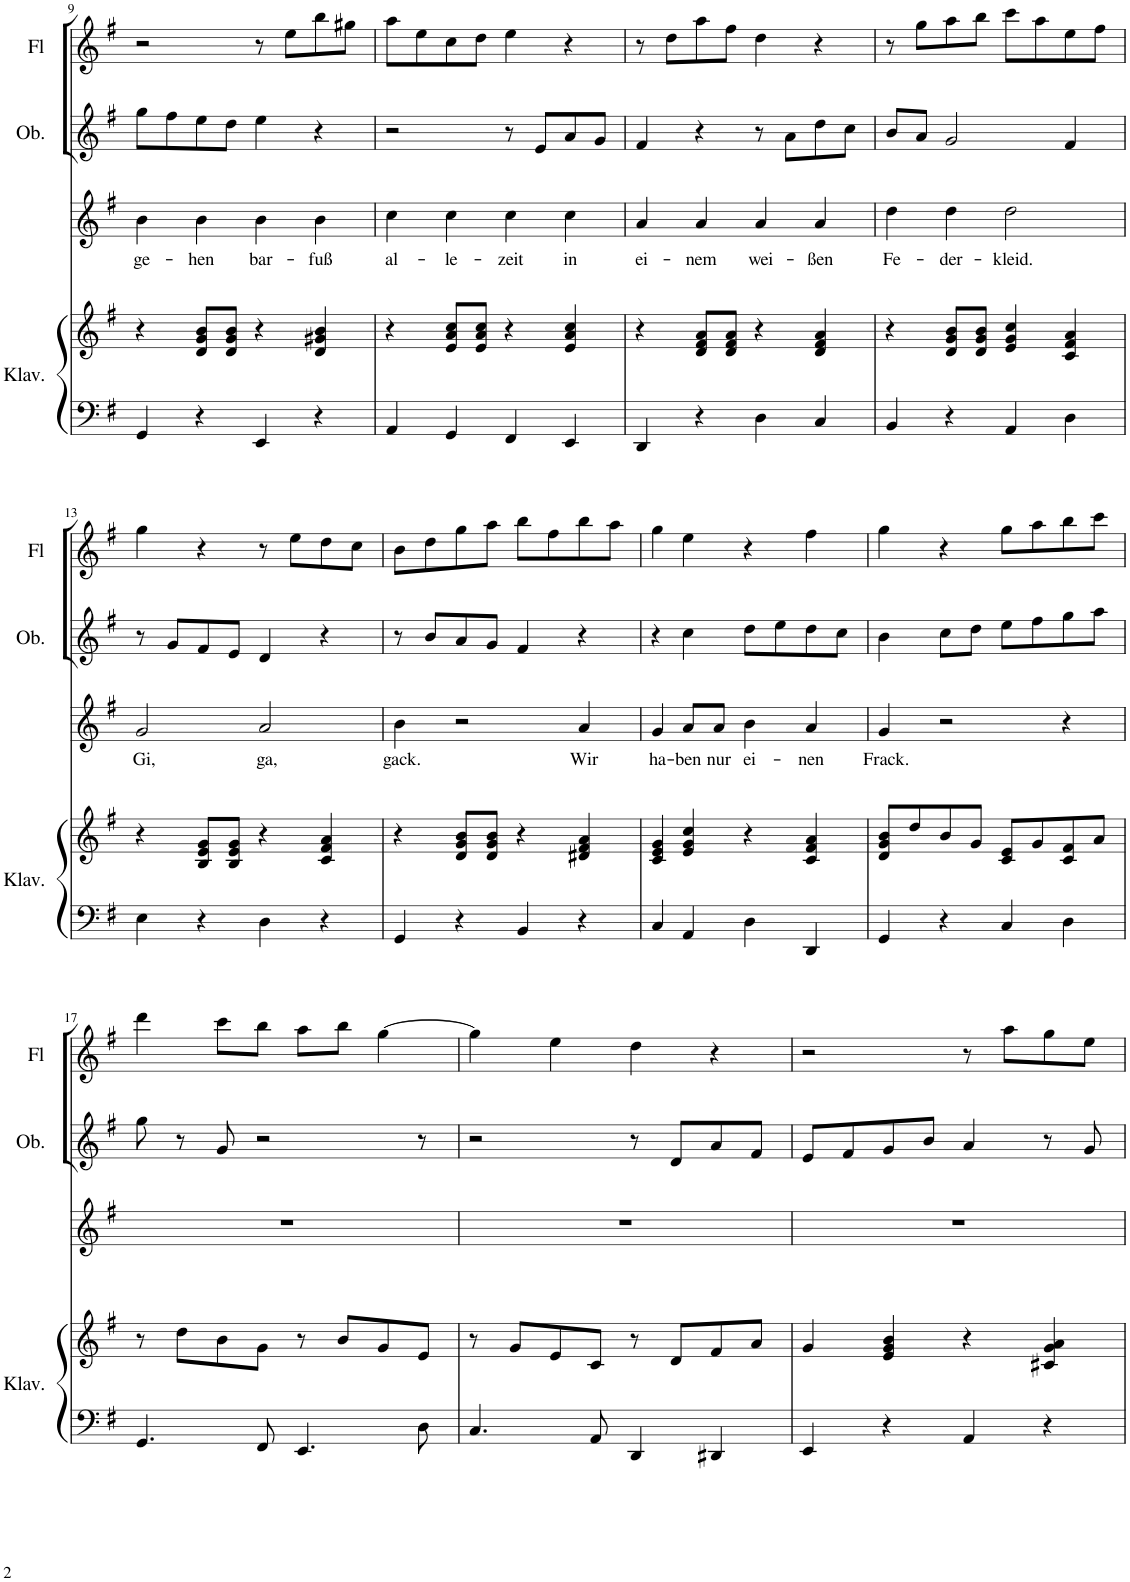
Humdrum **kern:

**kern	**kern	**kern	**text	**kern	**kern
*part4	*part4	*part3	*part3	*part2	*part1
*staff5	*staff4	*staff3	*staff3	*staff2	*staff1
*I"Klavier	*	*I"Melodie	*	*I"Oboe	*I"Flöte
*I'Klav.	*	*	*	*I'Ob.	*I'Fl
!!LO:PB:g=z
*clefF4	*clefG2	*clefG2	*	*clefG2	*clefG2
*k[f#]	*k[f#]	*k[f#]	*	*k[f#]	*k[f#]
*M2/2	*M2/2	*M2/2	*	*M2/2	*M2/2
*met(c|)	*met(c|)	*met(c|)	*	*met(c|)	*met(c|)
=9	=9	=9	=9	=9	=9
!	!	!	!LO:LY:b	!	!
4GG/	4r	4b\	ge-	8gg\L	2r
.	.	.	.	8ff#\	.
!	!	!	!LO:LY:b	!	!
4r	8d/ 8g/ 8b/L	4b\	hen	8ee\	.
.	8d/ 8g/ 8b/J	.	.	8dd\J	.
!	!	!	!LO:LY:b	!	!
4EE/	4r	4b\	bar-	4ee\	8r
.	.	.	.	.	8ee\L
!	!	!	!LO:LY:b	!	!
4r	4d/ 4g#X/ 4b/	4b\	fuß	4r	8bb\
.	.	.	.	.	8gg#X\J
=10	=10	=10	=10	=10	=10
!	!	!	!LO:LY:b	!	!
4AA/	4r	4cc\	al-	2r	8aa\L
.	.	.	.	.	8ee\
!	!	!	!LO:LY:b	!	!
4GG/	8e/ 8a/ 8cc/L	4cc\	le-	.	8cc\
.	8e/ 8a/ 8cc/J	.	.	.	8dd\J
!	!	!	!LO:LY:b	!	!
4FF#/	4r	4cc\	zeit	8r	4ee\
.	.	.	.	8e/L	.
!	!	!	!LO:LY:b	!	!
4EE/	4e/ 4a/ 4cc/	4cc\	in	8a/	4r
.	.	.	.	8g/J	.
=11	=11	=11	=11	=11	=11
!	!	!	!LO:LY:b	!	!
4DD/	4r	4a/	ei-	4f#/	8r
.	.	.	.	.	8dd\L
!	!	!	!LO:LY:b	!	!
4r	8d/ 8f#/ 8a/L	4a/	nem	4r	8aa\
.	8d/ 8f#/ 8a/J	.	.	.	8ff#\J
!	!	!	!LO:LY:b	!	!
4D\	4r	4a/	wei-	8r	4dd\
.	.	.	.	8a\L	.
!	!	!	!LO:LY:b	!	!
4C/	4d/ 4f#/ 4a/	4a/	ßen	8dd\	4r
.	.	.	.	8cc\J	.
=12	=12	=12	=12	=12	=12
!	!	!	!LO:LY:b	!	!
4BB/	4r	4dd\	Fe-	8b/L	8r
.	.	.	.	8a/J	8gg\L
!	!	!	!LO:LY:b	!	!
4r	8d/ 8g/ 8b/L	4dd\	der-	2g/	8aa\
.	8d/ 8g/ 8b/J	.	.	.	8bb\J
!	!	!	!LO:LY:b	!	!
4AA/	4e/ 4g/ 4cc/	2dd\	kleid.	.	8ccc\L
.	.	.	.	.	8aa\
4D\	4c/ 4f#/ 4a/	.	.	4f#/	8ee\
.	.	.	.	.	8ff#\J
!!LO:LB:g=z
=13	=13	=13	=13	=13	=13
!	!	!	!LO:LY:b	!	!
4E\	4r	2g/	Gi,	8r	4gg\
.	.	.	.	8g/L	.
4r	8B/ 8e/ 8g/L	.	.	8f#/	4r
.	8B/ 8e/ 8g/J	.	.	8e/J	.
!	!	!	!LO:LY:b	!	!
4D\	4r	2a/	ga,	4d/	8r
.	.	.	.	.	8ee\L
4r	4c/ 4f#/ 4a/	.	.	4r	8dd\
.	.	.	.	.	8cc\J
=14	=14	=14	=14	=14	=14
!	!	!	!LO:LY:b	!	!
4GG/	4r	4b\	gack.	8r	8b\L
.	.	.	.	8b/L	8dd\
4r	8d/ 8g/ 8b/L	2r	.	8a/	8gg\
.	8d/ 8g/ 8b/J	.	.	8g/J	8aa\J
4BB/	4r	.	.	4f#/	8bb\L
.	.	.	.	.	8ff#\
!	!	!	!LO:LY:b	!	!
4r	4d#X/ 4f#/ 4a/	4a/	Wir	4r	8bb\
.	.	.	.	.	8aa\J
=15	=15	=15	=15	=15	=15
!	!	!	!LO:LY:b	!	!
4C/	4c/ 4e/ 4g/	4g/	ha-	4r	4gg\
!	!	!	!LO:LY:b	!	!
4AA/	4e/ 4g/ 4cc/	8a/L	ben	4cc\	4ee\
!	!	!	!LO:LY:b	!	!
.	.	8a/J	nur	.	.
!	!	!	!LO:LY:b	!	!
4D\	4r	4b\	ei-	8dd\L	4r
.	.	.	.	8ee\	.
!	!	!	!LO:LY:b	!	!
4DD/	4c/ 4f#/ 4a/	4a/	nen	8dd\	4ff#\
.	.	.	.	8cc\J	.
=16	=16	=16	=16	=16	=16
!	!	!	!LO:LY:b	!	!
4GG/	8d/ 8g/ 8b/L	4g/	Frack.	4b\	4gg\
.	8dd/	.	.	.	.
4r	8b/	2r	.	8cc\L	4r
.	8g/J	.	.	8dd\J	.
4C/	8c/ 8e/L	.	.	8ee\L	8gg\L
.	8g/	.	.	8ff#\	8aa\
4D\	8c/ 8f#/	4r	.	8gg\	8bb\
.	8a/J	.	.	8aa\J	8ccc\J
!!LO:LB:g=z
=17	=17	=17	=17	=17	=17
4.GG/	8r	1r	.	8gg\	4ddd\
.	8dd\L	.	.	8r	.
.	8b\	.	.	8g/	8ccc\L
8FF#/	8g\J	.	.	2r	8bb\J
4.EE/	8r	.	.	.	8aa\L
.	8b/L	.	.	.	8bb\J
.	8g/	.	.	.	[4gg\
8D\	8e/J	.	.	8r	.
=18	=18	=18	=18	=18	=18
4.C/	8r	1r	.	2r	4gg\]
.	8g/L	.	.	.	.
.	8e/	.	.	.	4ee\
8AA/	8c/J	.	.	.	.
4DD/	8r	.	.	8r	4dd\
.	8d/L	.	.	8d/L	.
4DD#X/	8f#/	.	.	8a/	4r
.	8a/J	.	.	8f#/J	.
=19	=19	=19	=19	=19	=19
4EE/	4g/	1r	.	8e/L	2r
.	.	.	.	8f#/	.
4r	4e/ 4g/ 4b/	.	.	8g/	.
.	.	.	.	8b/J	.
4AA/	4r	.	.	4a/	8r
.	.	.	.	.	8aa\L
4r	4c#X/ 4g/ 4a/	.	.	8r	8gg\
.	.	.	.	8g/	8ee\J
=	=	=	=	=	=
*-	*-	*-	*-	*-	*-
